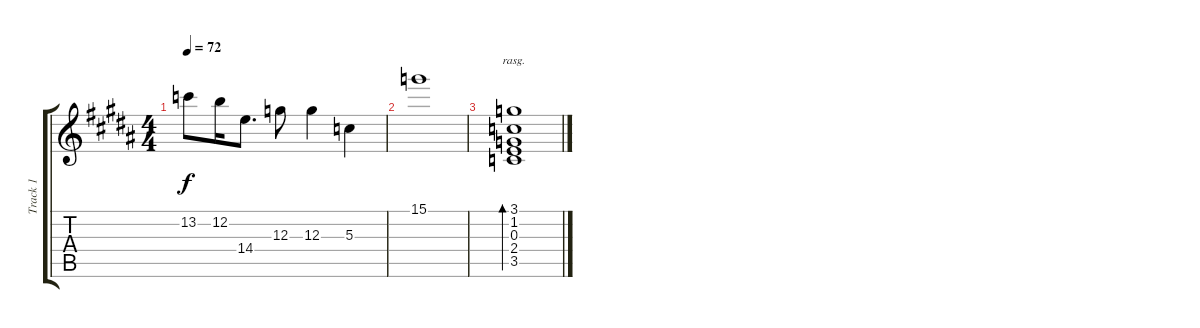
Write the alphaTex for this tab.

\track ("Track 1" "Track 1") {instrument electricguitarjazz}
\staff {score tabs}
\tuning (E4 B3 G3 D3 A2 E2) {hide}
\ts (4 4)
\tempo 72
\clef g2
\ks b
13.2.8{dy f instrument electricguitarjazz} 12.2.16 14.4.8{d} 12.3.8 12.3.4 5.3.4 |
15.1.1 |
(3.1 1.2 0.3 2.4 3.5).1{bd 480 rasg ii}
